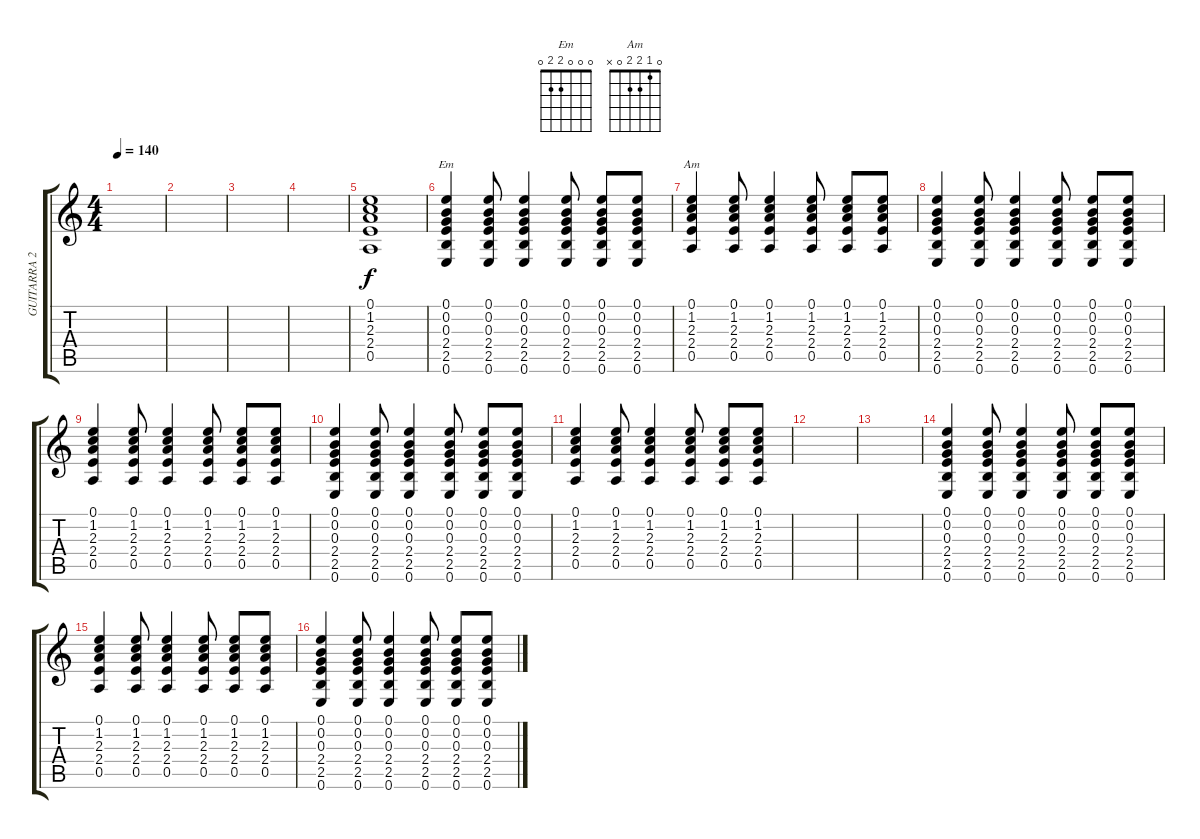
\track ("GUITARRA 2" "GUITARRA 2") {instrument acousticguitarsteel}
\staff {score tabs}
\tuning (E4 B3 G3 D3 A2 E2) {hide}
\chord ("Em" 0 0 0 2 2 0)
\chord ("Am" 0 1 2 2 0 x)
\ts (4 4)
\tempo 140
\clef g2
\ks c
|
|
|
|
(0.1 1.2 2.3 2.4 0.5).1 |
(0.1 0.2 0.3 2.4 2.5 0.6).4{ch "Em" volume 10} (0.1 0.2 0.3 2.4 2.5 0.6).8 (0.1 0.2 0.3 2.4 2.5 0.6).4 (0.1 0.2 0.3 2.4 2.5 0.6).8 (0.1 0.2 0.3 2.4 2.5 0.6).8 (0.1 0.2 0.3 2.4 2.5 0.6).8 |
(0.1 1.2 2.3 2.4 0.5).4{ch "Am"} (0.1 1.2 2.3 2.4 0.5).8 (0.1 1.2 2.3 2.4 0.5).4 (0.1 1.2 2.3 2.4 0.5).8 (0.1 1.2 2.3 2.4 0.5).8 (0.1 1.2 2.3 2.4 0.5).8 |
(0.1 0.2 0.3 2.4 2.5 0.6).4 (0.1 0.2 0.3 2.4 2.5 0.6).8 (0.1 0.2 0.3 2.4 2.5 0.6).4 (0.1 0.2 0.3 2.4 2.5 0.6).8 (0.1 0.2 0.3 2.4 2.5 0.6).8 (0.1 0.2 0.3 2.4 2.5 0.6).8 |
(0.1 1.2 2.3 2.4 0.5).4 (0.1 1.2 2.3 2.4 0.5).8 (0.1 1.2 2.3 2.4 0.5).4 (0.1 1.2 2.3 2.4 0.5).8 (0.1 1.2 2.3 2.4 0.5).8 (0.1 1.2 2.3 2.4 0.5).8 |
(0.1 0.2 0.3 2.4 2.5 0.6).4 (0.1 0.2 0.3 2.4 2.5 0.6).8 (0.1 0.2 0.3 2.4 2.5 0.6).4 (0.1 0.2 0.3 2.4 2.5 0.6).8 (0.1 0.2 0.3 2.4 2.5 0.6).8 (0.1 0.2 0.3 2.4 2.5 0.6).8 |
(0.1 1.2 2.3 2.4 0.5).4 (0.1 1.2 2.3 2.4 0.5).8 (0.1 1.2 2.3 2.4 0.5).4 (0.1 1.2 2.3 2.4 0.5).8 (0.1 1.2 2.3 2.4 0.5).8 (0.1 1.2 2.3 2.4 0.5).8 |
|
|
(0.1 0.2 0.3 2.4 2.5 0.6).4 (0.1 0.2 0.3 2.4 2.5 0.6).8 (0.1 0.2 0.3 2.4 2.5 0.6).4 (0.1 0.2 0.3 2.4 2.5 0.6).8 (0.1 0.2 0.3 2.4 2.5 0.6).8 (0.1 0.2 0.3 2.4 2.5 0.6).8 |
(0.1 1.2 2.3 2.4 0.5).4 (0.1 1.2 2.3 2.4 0.5).8 (0.1 1.2 2.3 2.4 0.5).4 (0.1 1.2 2.3 2.4 0.5).8 (0.1 1.2 2.3 2.4 0.5).8 (0.1 1.2 2.3 2.4 0.5).8 |
(0.1 0.2 0.3 2.4 2.5 0.6).4 (0.1 0.2 0.3 2.4 2.5 0.6).8 (0.1 0.2 0.3 2.4 2.5 0.6).4 (0.1 0.2 0.3 2.4 2.5 0.6).8 (0.1 0.2 0.3 2.4 2.5 0.6).8 (0.1 0.2 0.3 2.4 2.5 0.6).8
